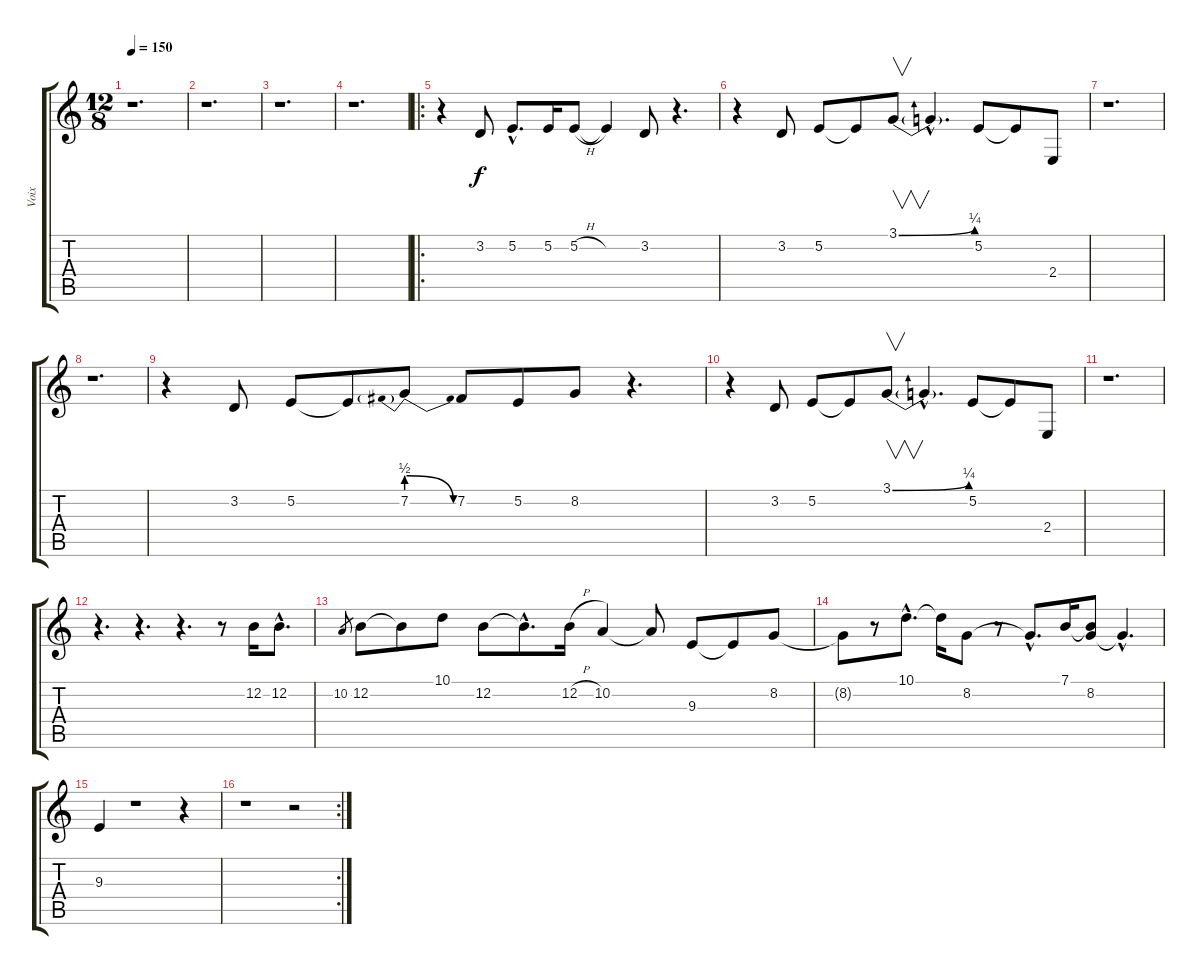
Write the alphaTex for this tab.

\track ("Voix" "Voix") {instrument reedorgan}
\staff {score tabs}
\tuning (E4 B3 G3 D3 A2 E2) {hide}
\ts (12 8)
\tempo 150
\clef g2
\ks c
r.1{d dy f instrument reedorgan} |
r.1{d} |
r.1{d} |
r.1{d} |
\ro
r.4 3.2.8 5.2{hac}.8{d} 5.2.16 5.2{h}.8 5.2{t}.4 3.2.8 r.4{d} |
r.4 3.2.8 5.2.8 5.2{t}.8 3.1{be (bend 0 0 60 1)}.8{v} 3.1{hac t}.4{d} 5.2.8 5.2{t}.8 2.4.8 |
r.1{d} |
r.1{d} |
r.4 3.2.8 5.2.8 5.2{t}.8 7.2{be (prebendrelease 0 2 60 0)}.8 7.2.8 5.2.8 8.2.8 r.4{d} |
r.4 3.2.8 5.2.8 5.2{t}.8 3.1{be (bend 0 0 60 1)}.8{v} 3.1{hac t}.4{d} 5.2.8 5.2{t}.8 2.4.8 |
r.1{d} |
r.4{d} r.4{d} r.4{d} r.8 12.2.16 12.2{hac}.8{d} |
10.2.8{gr} 12.2.8 12.2{t}.8 10.1.8 12.2.8 12.2{hac t}.8{d} 12.2{h}.16 10.2.4 10.2{t}.8 9.3.8 9.3{t}.8 8.2.8 |
8.2{t}.8 r.8 10.1{hac}.8{d} 10.1{t}.16 8.2.8 r.8 8.2{hac t}.8{d} 7.1.16 (7.1{t} 8.2).8 8.2{hac t}.4{d} |
9.3.4 r.1 r.4 |
\rc 2
r.1 r.2
